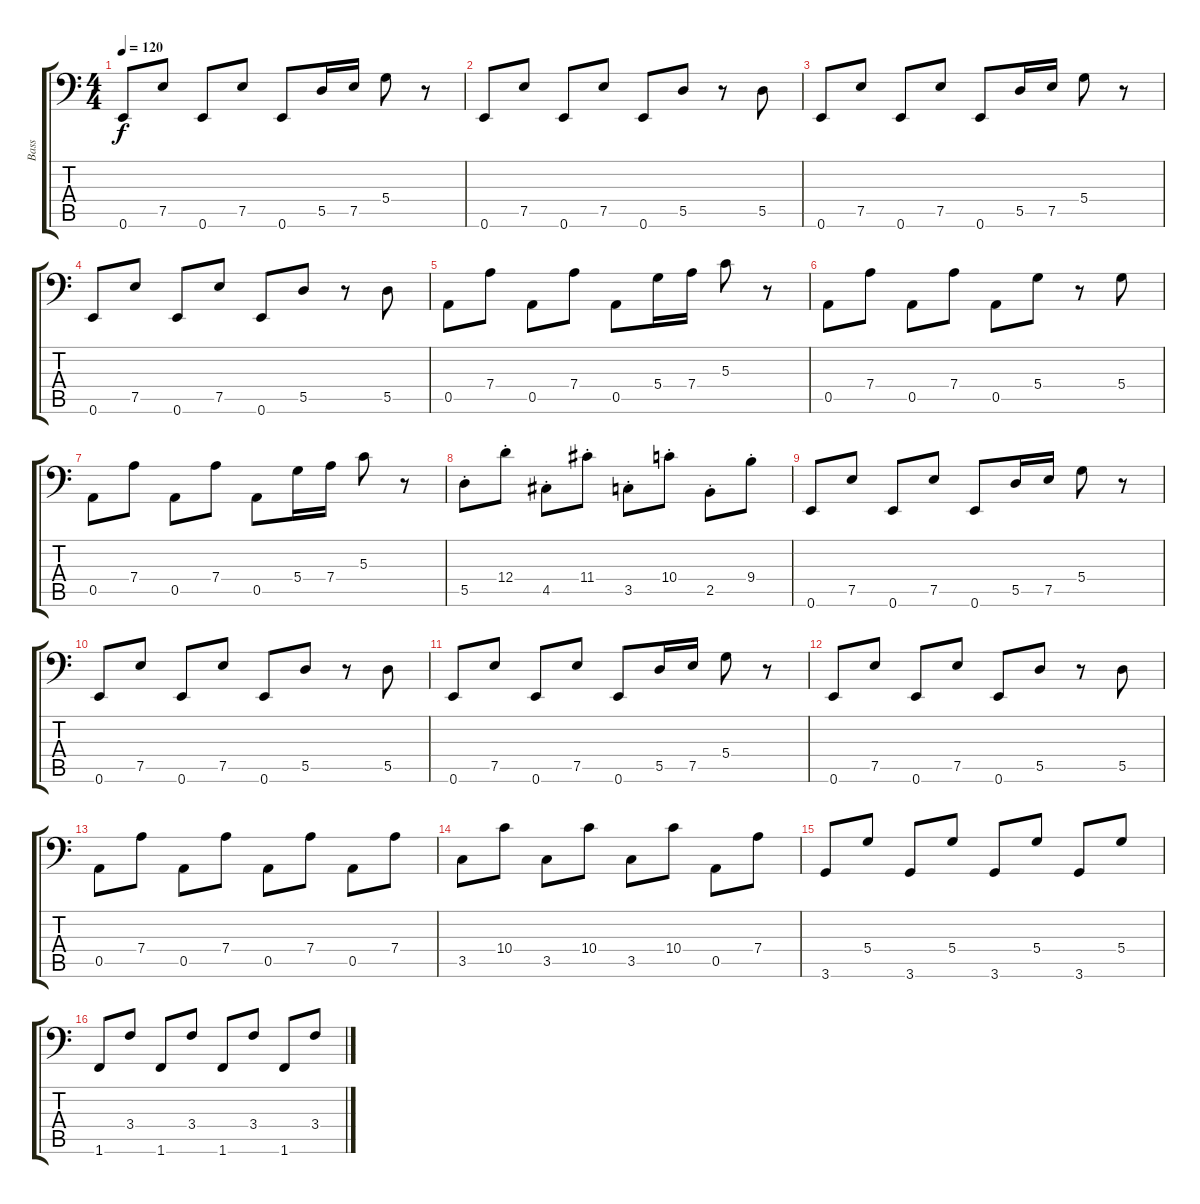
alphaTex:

\track ("Bass" "Bass") {instrument electricbassfinger}
\staff {score tabs}
\tuning (E3 B2 G2 D2 A1 E1) {hide}
\ts (4 4)
\tempo 120
\clef f4
\ks c
0.6.8{dy f} 7.5.8 0.6.8 7.5.8 0.6.8 5.5.16 7.5.16 5.4.8 r.8 |
0.6.8 7.5.8 0.6.8 7.5.8 0.6.8 5.5.8 r.8 5.5.8 |
0.6.8 7.5.8 0.6.8 7.5.8 0.6.8 5.5.16 7.5.16 5.4.8 r.8 |
0.6.8 7.5.8 0.6.8 7.5.8 0.6.8 5.5.8 r.8 5.5.8 |
0.5.8 7.4.8 0.5.8 7.4.8 0.5.8 5.4.16 7.4.16 5.3.8 r.8 |
0.5.8 7.4.8 0.5.8 7.4.8 0.5.8 5.4.8 r.8 5.4.8 |
0.5.8 7.4.8 0.5.8 7.4.8 0.5.8 5.4.16 7.4.16 5.3.8 r.8 |
5.5{st}.8 12.4{st}.8 4.5{st}.8 11.4{st}.8 3.5{st}.8 10.4{st}.8 2.5{st}.8 9.4{st}.8 |
0.6.8 7.5.8 0.6.8 7.5.8 0.6.8 5.5.16 7.5.16 5.4.8 r.8 |
0.6.8 7.5.8 0.6.8 7.5.8 0.6.8 5.5.8 r.8 5.5.8 |
0.6.8 7.5.8 0.6.8 7.5.8 0.6.8 5.5.16 7.5.16 5.4.8 r.8 |
0.6.8 7.5.8 0.6.8 7.5.8 0.6.8 5.5.8 r.8 5.5.8 |
0.5.8 7.4.8 0.5.8 7.4.8 0.5.8 7.4.8 0.5.8 7.4.8 |
3.5.8 10.4.8 3.5.8 10.4.8 3.5.8 10.4.8 0.5.8 7.4.8 |
3.6.8 5.4.8 3.6.8 5.4.8 3.6.8 5.4.8 3.6.8 5.4.8 |
1.6.8 3.4.8 1.6.8 3.4.8 1.6.8 3.4.8 1.6.8 3.4.8
